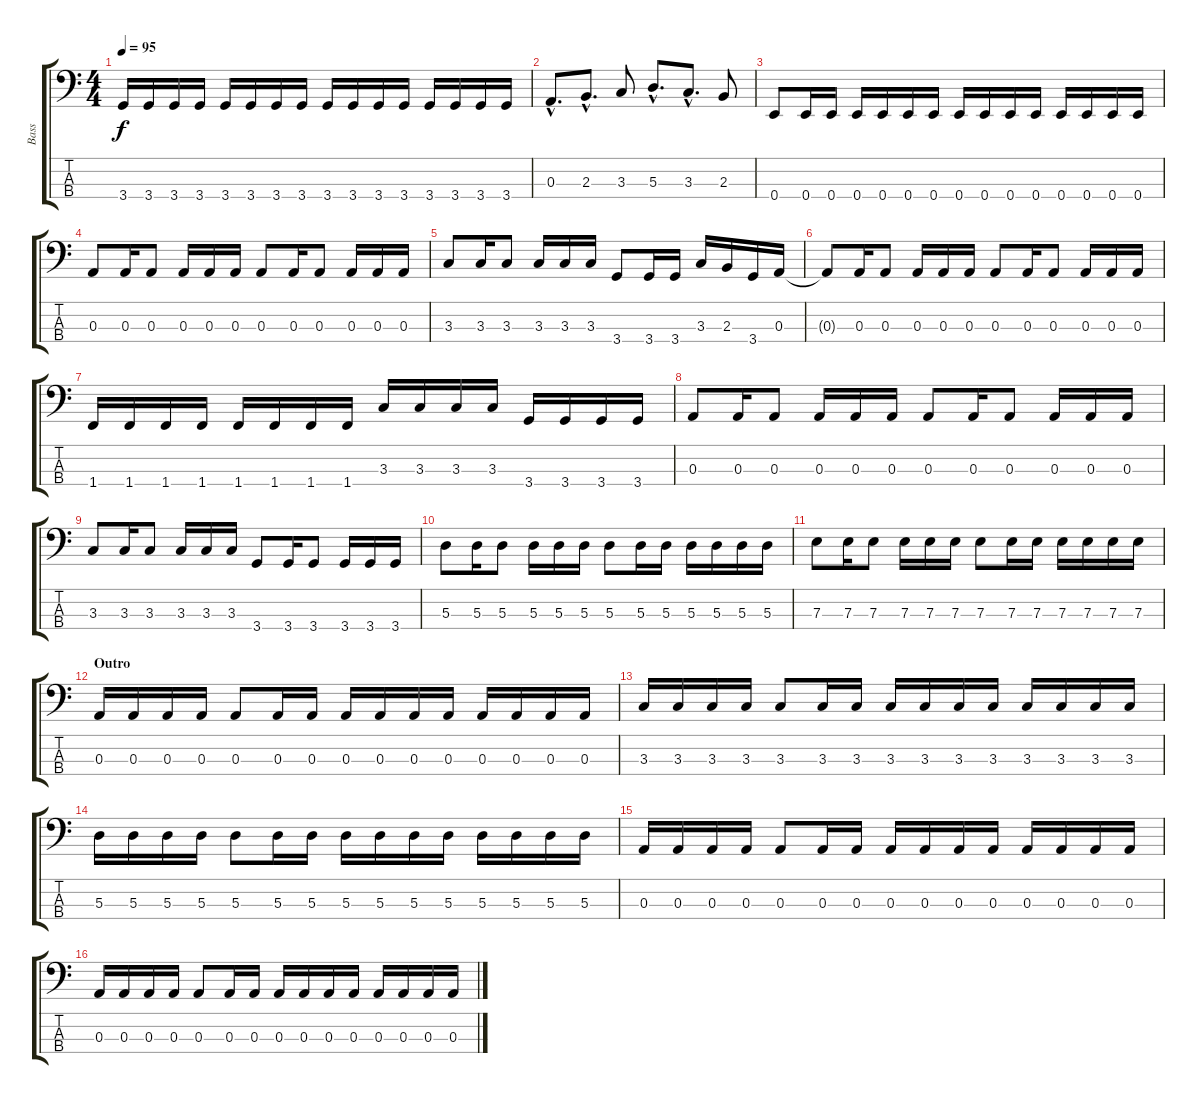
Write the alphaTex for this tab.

\track ("Bass" "Bass") {instrument electricbasspick}
\staff {score tabs}
\tuning (G2 D2 A1 E1) {hide}
\ts (4 4)
\tempo 95
\clef f4
\ks c
3.4.16{dy f} 3.4.16 3.4.16 3.4.16 3.4.16 3.4.16 3.4.16 3.4.16 3.4.16 3.4.16 3.4.16 3.4.16 3.4.16 3.4.16 3.4.16 3.4.16 |
0.3{hac}.8{d} 2.3{hac}.8{d} 3.3.8 5.3{hac}.8{d} 3.3{hac}.8{d} 2.3.8 |
0.4.8 0.4.16 0.4.16 0.4.16 0.4.16 0.4.16 0.4.16 0.4.16 0.4.16 0.4.16 0.4.16 0.4.16 0.4.16 0.4.16 0.4.16 |
0.3.8 0.3.16 0.3.8 0.3.16 0.3.16 0.3.16 0.3.8 0.3.16 0.3.8 0.3.16 0.3.16 0.3.16 |
3.3.8 3.3.16 3.3.8 3.3.16 3.3.16 3.3.16 3.4.8 3.4.16 3.4.16 3.3.16 2.3.16 3.4.16 0.3.16 |
0.3{t}.8 0.3.16 0.3.8 0.3.16 0.3.16 0.3.16 0.3.8 0.3.16 0.3.8 0.3.16 0.3.16 0.3.16 |
1.4.16 1.4.16 1.4.16 1.4.16 1.4.16 1.4.16 1.4.16 1.4.16 3.3.16 3.3.16 3.3.16 3.3.16 3.4.16 3.4.16 3.4.16 3.4.16 |
0.3.8 0.3.16 0.3.8 0.3.16 0.3.16 0.3.16 0.3.8 0.3.16 0.3.8 0.3.16 0.3.16 0.3.16 |
3.3.8 3.3.16 3.3.8 3.3.16 3.3.16 3.3.16 3.4.8 3.4.16 3.4.8 3.4.16 3.4.16 3.4.16 |
5.3.8 5.3.16 5.3.8 5.3.16 5.3.16 5.3.16 5.3.8 5.3.16 5.3.16 5.3.16 5.3.16 5.3.16 5.3.16 |
7.3.8 7.3.16 7.3.8 7.3.16 7.3.16 7.3.16 7.3.8 7.3.16 7.3.16 7.3.16 7.3.16 7.3.16 7.3.16 |
\section ("" "Outro")
0.3.16 0.3.16 0.3.16 0.3.16 0.3.8 0.3.16 0.3.16 0.3.16 0.3.16 0.3.16 0.3.16 0.3.16 0.3.16 0.3.16 0.3.16 |
3.3.16 3.3.16 3.3.16 3.3.16 3.3.8 3.3.16 3.3.16 3.3.16 3.3.16 3.3.16 3.3.16 3.3.16 3.3.16 3.3.16 3.3.16 |
5.3.16 5.3.16 5.3.16 5.3.16 5.3.8 5.3.16 5.3.16 5.3.16 5.3.16 5.3.16 5.3.16 5.3.16 5.3.16 5.3.16 5.3.16 |
0.3.16 0.3.16 0.3.16 0.3.16 0.3.8 0.3.16 0.3.16 0.3.16 0.3.16 0.3.16 0.3.16 0.3.16 0.3.16 0.3.16 0.3.16 |
0.3.16 0.3.16 0.3.16 0.3.16 0.3.8 0.3.16 0.3.16 0.3.16 0.3.16 0.3.16 0.3.16 0.3.16 0.3.16 0.3.16 0.3.16
